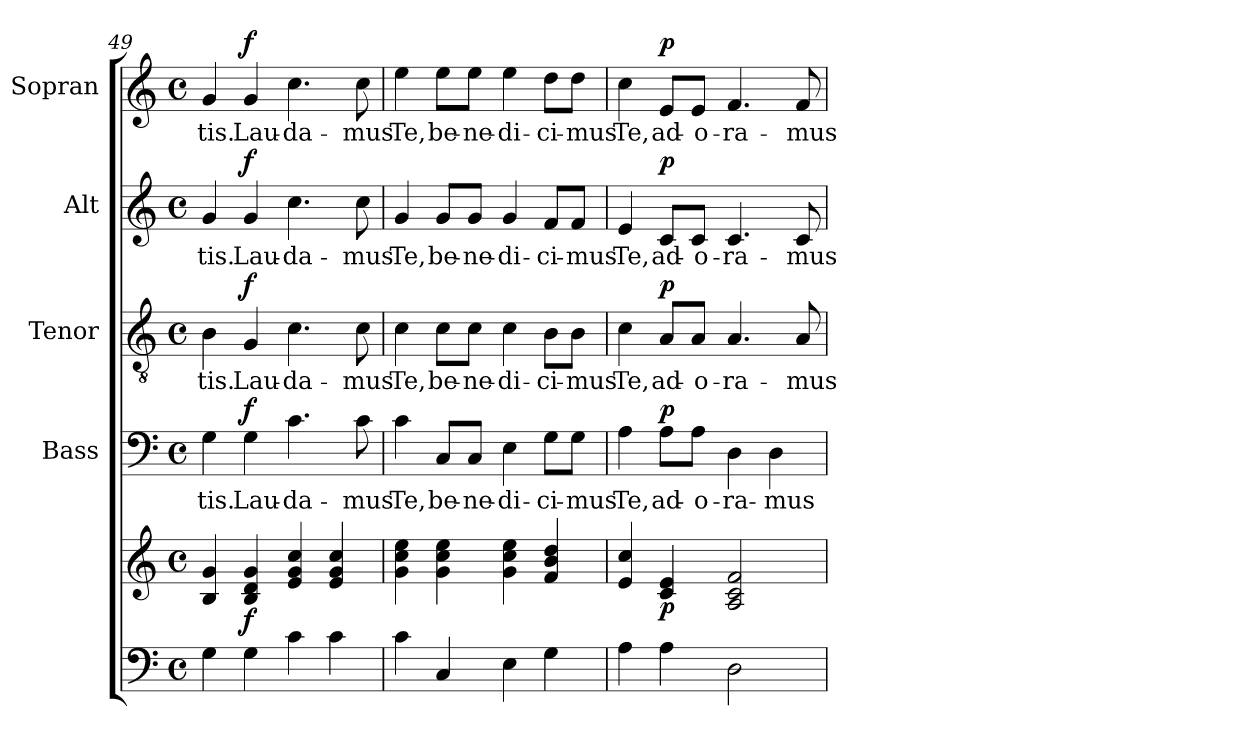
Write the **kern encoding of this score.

**kern	**kern	**dynam	**kern	**text	**dynam	**kern	**text	**dynam	**kern	**text	**dynam	**kern	**text	**dynam
*part5	*part5	*part5	*part4	*part4	*part4	*part3	*part3	*part3	*part2	*part2	*part2	*part1	*part1	*part1
*staff6	*staff5	*staff5/6	*staff4	*staff4	*staff4	*staff3	*staff3	*staff3	*staff2	*staff2	*staff2	*staff1	*staff1	*staff1
*	*	*	*I"Bass	*	*	*I"Tenor	*	*	*I"Alt	*	*	*I"Sopran	*	*
*	*	*	*I'B.	*	*	*I'T.	*	*	*I'A.	*	*	*I'S.	*	*
*clefF4	*clefG2	*	*clefF4	*	*	*clefGv2	*	*	*clefG2	*	*	*clefG2	*	*
*k[]	*k[]	*	*k[]	*	*	*k[]	*	*	*k[]	*	*	*k[]	*	*
*C:	*C:	*	*C:	*	*	*C:	*	*	*C:	*	*	*C:	*	*
*M4/4	*M4/4	*	*M4/4	*	*	*M4/4	*	*	*M4/4	*	*	*M4/4	*	*
*met(c)	*met(c)	*	*met(c)	*	*	*met(c)	*	*	*met(c)	*	*	*met(c)	*	*
=49	=49	=49	=49	=49	=49	=49	=49	=49	=49	=49	=49	=49	=49	=49
!	!	!	!	!LO:LY:b	!	!	!LO:LY:b	!	!	!LO:LY:b	!	!	!LO:LY:b	!
4G\	4B/ 4g/	.	4G\	-tis.	.	4B\	-tis.	.	4g/	-tis.	.	4g/	-tis.	.
!	!	!LO:DY:b	!	!LO:LY:b	!LO:DY:a	!	!LO:LY:b	!LO:DY:a	!	!LO:LY:b	!LO:DY:a	!	!LO:LY:b	!LO:DY:a
4G\	4B/ 4d/ 4g/	f	4G\	Lau-	f	4G/	Lau-	f	4g/	Lau-	f	4g/	Lau-	f
!	!	!	!	!LO:LY:b	!	!	!LO:LY:b	!	!	!LO:LY:b	!	!	!LO:LY:b	!
4c\	4e/ 4g/ 4cc/	.	4.c\	-da-	.	4.c\	-da-	.	4.cc\	-da-	.	4.cc\	-da-	.
4c\	4e/ 4g/ 4cc/	.	.	.	.	.	.	.	.	.	.	.	.	.
!	!	!	!	!LO:LY:b	!	!	!LO:LY:b	!	!	!LO:LY:b	!	!	!LO:LY:b	!
.	.	.	8c\	-mus	.	8c\	-mus	.	8cc\	-mus	.	8cc\	-mus	.
=50	=50	=50	=50	=50	=50	=50	=50	=50	=50	=50	=50	=50	=50	=50
!	!	!	!	!LO:LY:b	!	!	!LO:LY:b	!	!	!LO:LY:b	!	!	!LO:LY:b	!
4c\	4g\ 4cc\ 4ee\	.	4c\	Te,	.	4c\	Te,	.	4g/	Te,	.	4ee\	Te,	.
!	!	!	!	!LO:LY:b	!	!	!LO:LY:b	!	!	!LO:LY:b	!	!	!LO:LY:b	!
4C/	4g\ 4cc\ 4ee\	.	8C/L	be-	.	8c\L	be-	.	8g/L	be-	.	8ee\L	be-	.
!	!	!	!	!LO:LY:b	!	!	!LO:LY:b	!	!	!LO:LY:b	!	!	!LO:LY:b	!
.	.	.	8C/J	-ne-	.	8c\J	-ne-	.	8g/J	-ne-	.	8ee\J	-ne-	.
!	!	!	!	!LO:LY:b	!	!	!LO:LY:b	!	!	!LO:LY:b	!	!	!LO:LY:b	!
4E\	4g\ 4cc\ 4ee\	.	4E\	-di-	.	4c\	-di-	.	4g/	-di-	.	4ee\	-di-	.
!	!	!	!	!LO:LY:b	!	!	!LO:LY:b	!	!	!LO:LY:b	!	!	!LO:LY:b	!
4G\	4f/ 4b/ 4dd/	.	8G\L	-ci-	.	8B\L	-ci-	.	8f/L	-ci-	.	8dd\L	-ci-	.
!	!	!	!	!LO:LY:b	!	!	!LO:LY:b	!	!	!LO:LY:b	!	!	!LO:LY:b	!
.	.	.	8G\J	-mus	.	8B\J	-mus	.	8f/J	-mus	.	8dd\J	-mus	.
=51	=51	=51	=51	=51	=51	=51	=51	=51	=51	=51	=51	=51	=51	=51
!	!	!	!	!LO:LY:b	!	!	!LO:LY:b	!	!	!LO:LY:b	!	!	!LO:LY:b	!
4A\	4e/ 4cc/	.	4A\	Te,	.	4c\	Te,	.	4e/	Te,	.	4cc\	Te,	.
!	!	!LO:DY:b	!	!LO:LY:b	!LO:DY:a	!	!LO:LY:b	!LO:DY:a	!	!LO:LY:b	!LO:DY:a	!	!LO:LY:b	!LO:DY:a
4A\	4c/ 4e/	p	8A\L	ad-	p	8A/L	ad-	p	8c/L	ad-	p	8e/L	ad-	p
!	!	!	!	!LO:LY:b	!	!	!LO:LY:b	!	!	!LO:LY:b	!	!	!LO:LY:b	!
.	.	.	8A\J	-o-	.	8A/J	-o-	.	8c/J	-o-	.	8e/J	-o-	.
!	!	!	!	!LO:LY:b	!	!	!LO:LY:b	!	!	!LO:LY:b	!	!	!LO:LY:b	!
2D\	2A/ 2c/ 2f/	.	4D\	-ra-	.	4.A/	-ra-	.	4.c/	-ra-	.	4.f/	-ra-	.
!	!	!	!	!LO:LY:b	!	!	!	!	!	!	!	!	!	!
.	.	.	4D\	-mus	.	.	.	.	.	.	.	.	.	.
!	!	!	!	!	!	!	!LO:LY:b	!	!	!LO:LY:b	!	!	!LO:LY:b	!
.	.	.	.	.	.	8A/	-mus	.	8c/	-mus	.	8f/	-mus	.
=	=	=	=	=	=	=	=	=	=	=	=	=	=	=
*-	*-	*-	*-	*-	*-	*-	*-	*-	*-	*-	*-	*-	*-	*-
